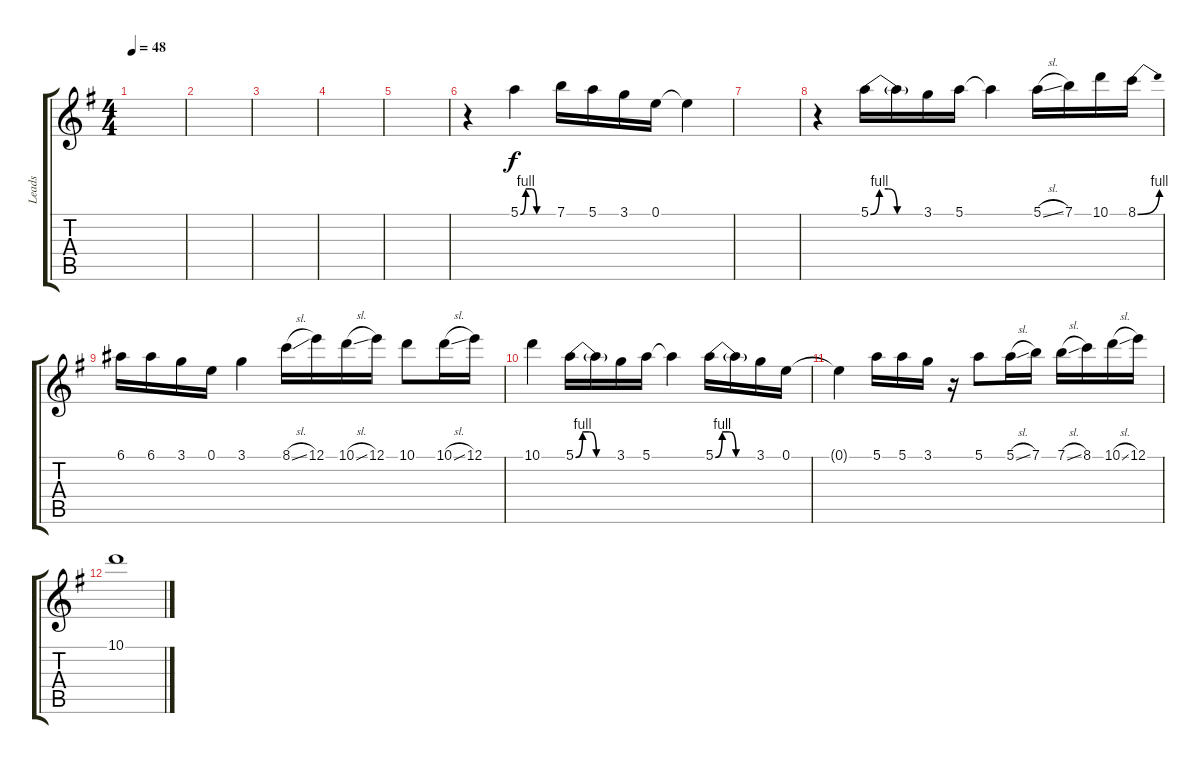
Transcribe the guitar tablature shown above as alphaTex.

\track ("Leads" "Leads") {instrument acousticguitarsteel}
\staff {score tabs}
\tuning (E4 B3 G3 D3 A2 E2) {hide}
\ts (4 4)
\tempo 48
\clef g2
\ks g
|
|
|
|
|
r.4 5.1{be (custom 0 0 10 4 20 4 30 0 60 0)}.4 7.1.16 5.1.16 3.1.16 0.1.16 0.1{t}.4 |
|
r.4 5.1{be (custom 0 0 10 4 20 4 30 0 60 0)}.16 5.1{t}.16 3.1.16 5.1.16 5.1{t}.4 5.1{sl}.16 7.1.16 10.1.16 8.1{be (bend 0 0 60 4)}.16 |
6.1.16 6.1.16 3.1.16 0.1.16 3.1.4 8.1{sl}.16 12.1.16 10.1{sl}.16 12.1.16 10.1.8 10.1{sl}.16 12.1.16 |
10.1.4 5.1{be (custom 0 0 10 4 20 4 30 0 60 0)}.16 5.1{t}.16 3.1.16 5.1.16 5.1{t}.4 5.1{be (custom 0 0 10 4 20 4 30 0 60 0)}.16 5.1{t}.16 3.1.16 0.1.16 |
0.1{t}.4 5.1.16 5.1.16 3.1.16 r.16 5.1.8 5.1{sl}.16 7.1.16 7.1{sl}.16 8.1.16 10.1{sl}.16 12.1.16 |
10.1.1
